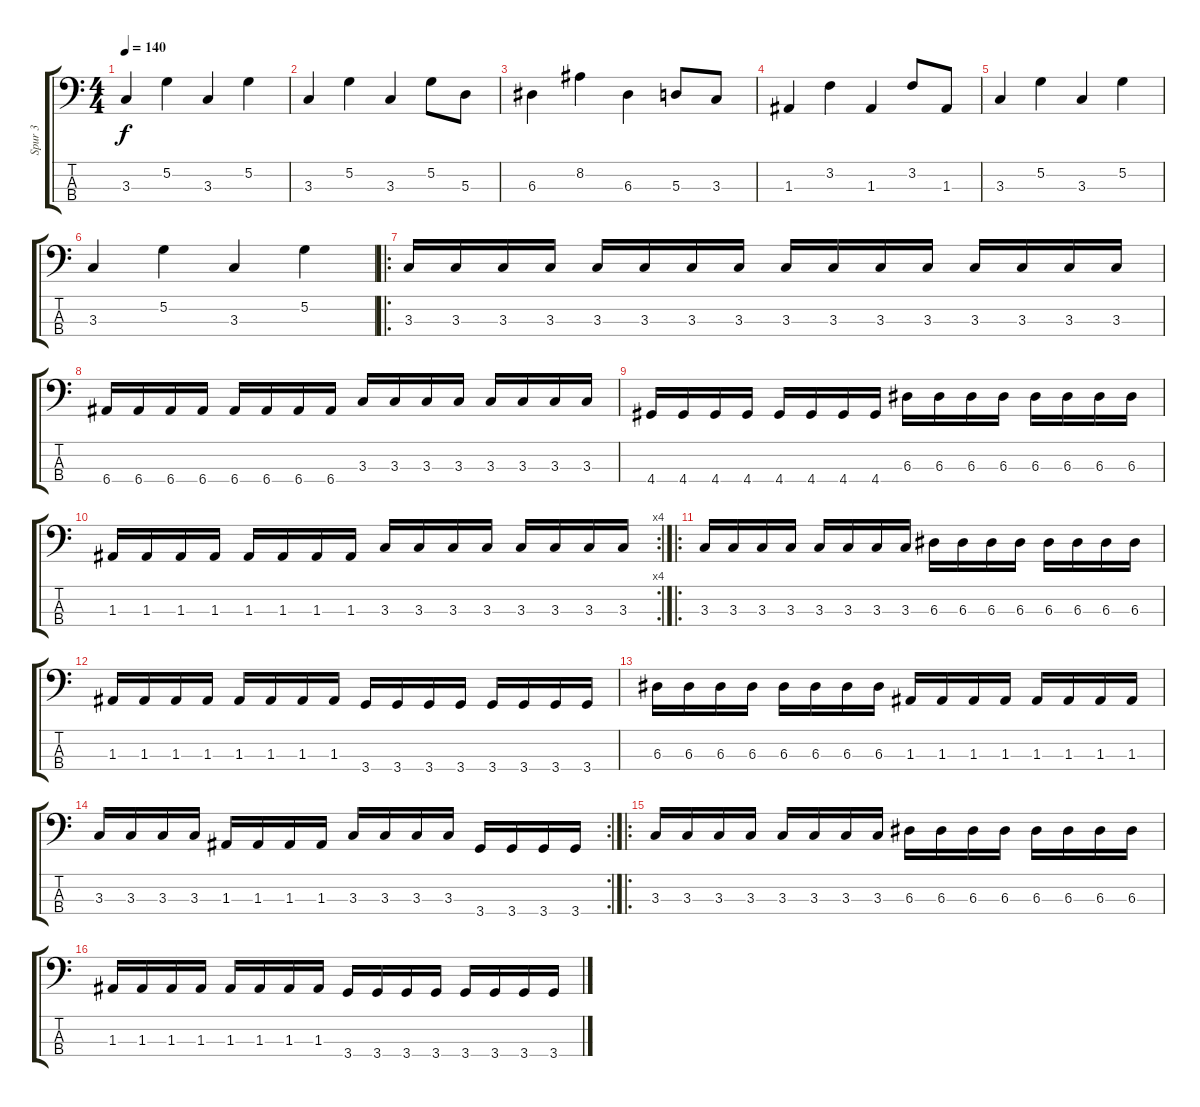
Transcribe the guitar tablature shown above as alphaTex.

\track ("Spur 3" "Spur 3") {instrument electricbasspick}
\staff {score tabs}
\tuning (G2 D2 A1 E1) {hide}
\ts (4 4)
\tempo 140
\clef f4
\ks c
3.3.4{dy f} 5.2.4 3.3.4 5.2.4 |
3.3.4 5.2.4 3.3.4 5.2.8 5.3.8 |
6.3.4 8.2.4 6.3.4 5.3.8 3.3.8 |
1.3.4 3.2.4 1.3.4 3.2.8 1.3.8 |
3.3.4 5.2.4 3.3.4 5.2.4 |
3.3.4 5.2.4 3.3.4 5.2.4 |
\ro
3.3.16 3.3.16 3.3.16 3.3.16 3.3.16 3.3.16 3.3.16 3.3.16 3.3.16 3.3.16 3.3.16 3.3.16 3.3.16 3.3.16 3.3.16 3.3.16 |
6.4.16 6.4.16 6.4.16 6.4.16 6.4.16 6.4.16 6.4.16 6.4.16 3.3.16 3.3.16 3.3.16 3.3.16 3.3.16 3.3.16 3.3.16 3.3.16 |
4.4.16 4.4.16 4.4.16 4.4.16 4.4.16 4.4.16 4.4.16 4.4.16 6.3.16 6.3.16 6.3.16 6.3.16 6.3.16 6.3.16 6.3.16 6.3.16 |
\rc 4
1.3.16 1.3.16 1.3.16 1.3.16 1.3.16 1.3.16 1.3.16 1.3.16 3.3.16 3.3.16 3.3.16 3.3.16 3.3.16 3.3.16 3.3.16 3.3.16 |
\ro
3.3.16 3.3.16 3.3.16 3.3.16 3.3.16 3.3.16 3.3.16 3.3.16 6.3.16 6.3.16 6.3.16 6.3.16 6.3.16 6.3.16 6.3.16 6.3.16 |
1.3.16 1.3.16 1.3.16 1.3.16 1.3.16 1.3.16 1.3.16 1.3.16 3.4.16 3.4.16 3.4.16 3.4.16 3.4.16 3.4.16 3.4.16 3.4.16 |
6.3.16 6.3.16 6.3.16 6.3.16 6.3.16 6.3.16 6.3.16 6.3.16 1.3.16 1.3.16 1.3.16 1.3.16 1.3.16 1.3.16 1.3.16 1.3.16 |
\rc 2
3.3.16 3.3.16 3.3.16 3.3.16 1.3.16 1.3.16 1.3.16 1.3.16 3.3.16 3.3.16 3.3.16 3.3.16 3.4.16 3.4.16 3.4.16 3.4.16 |
\ro
3.3.16 3.3.16 3.3.16 3.3.16 3.3.16 3.3.16 3.3.16 3.3.16 6.3.16 6.3.16 6.3.16 6.3.16 6.3.16 6.3.16 6.3.16 6.3.16 |
1.3.16 1.3.16 1.3.16 1.3.16 1.3.16 1.3.16 1.3.16 1.3.16 3.4.16 3.4.16 3.4.16 3.4.16 3.4.16 3.4.16 3.4.16 3.4.16
